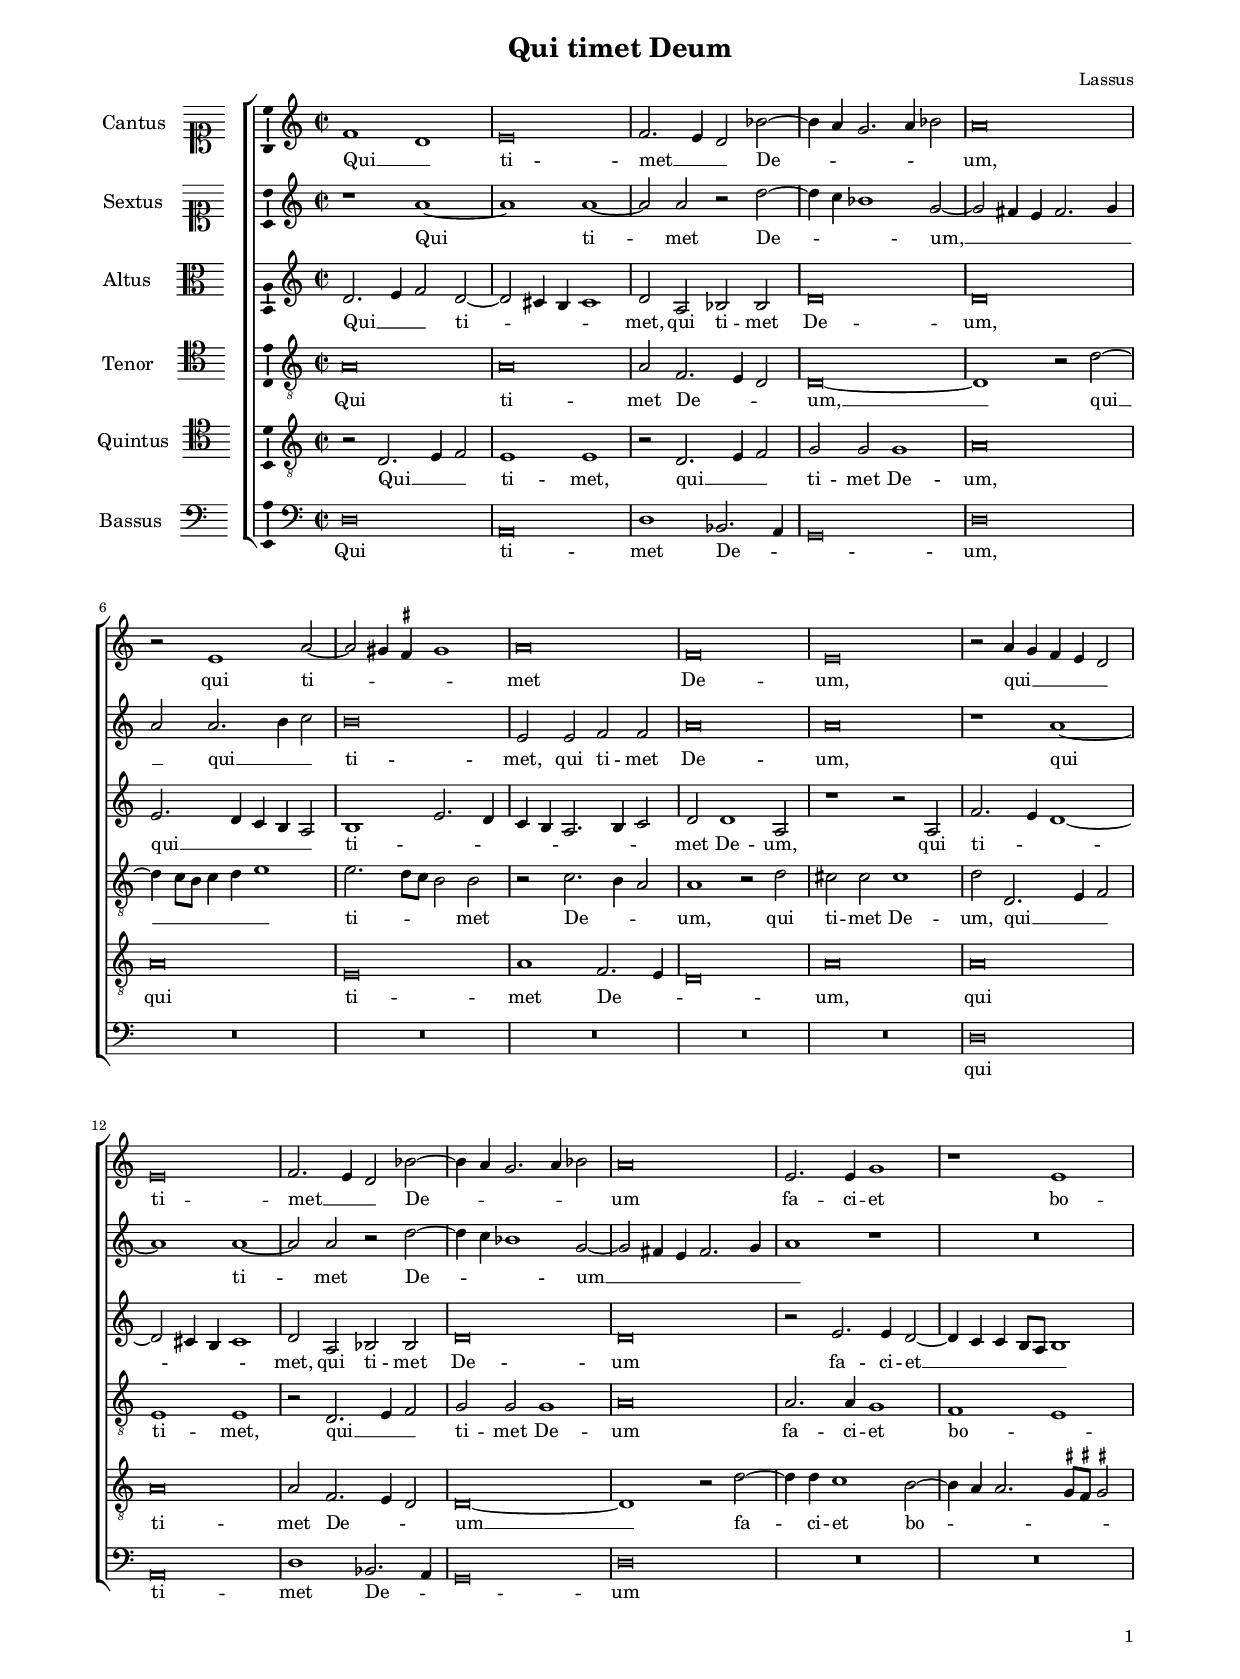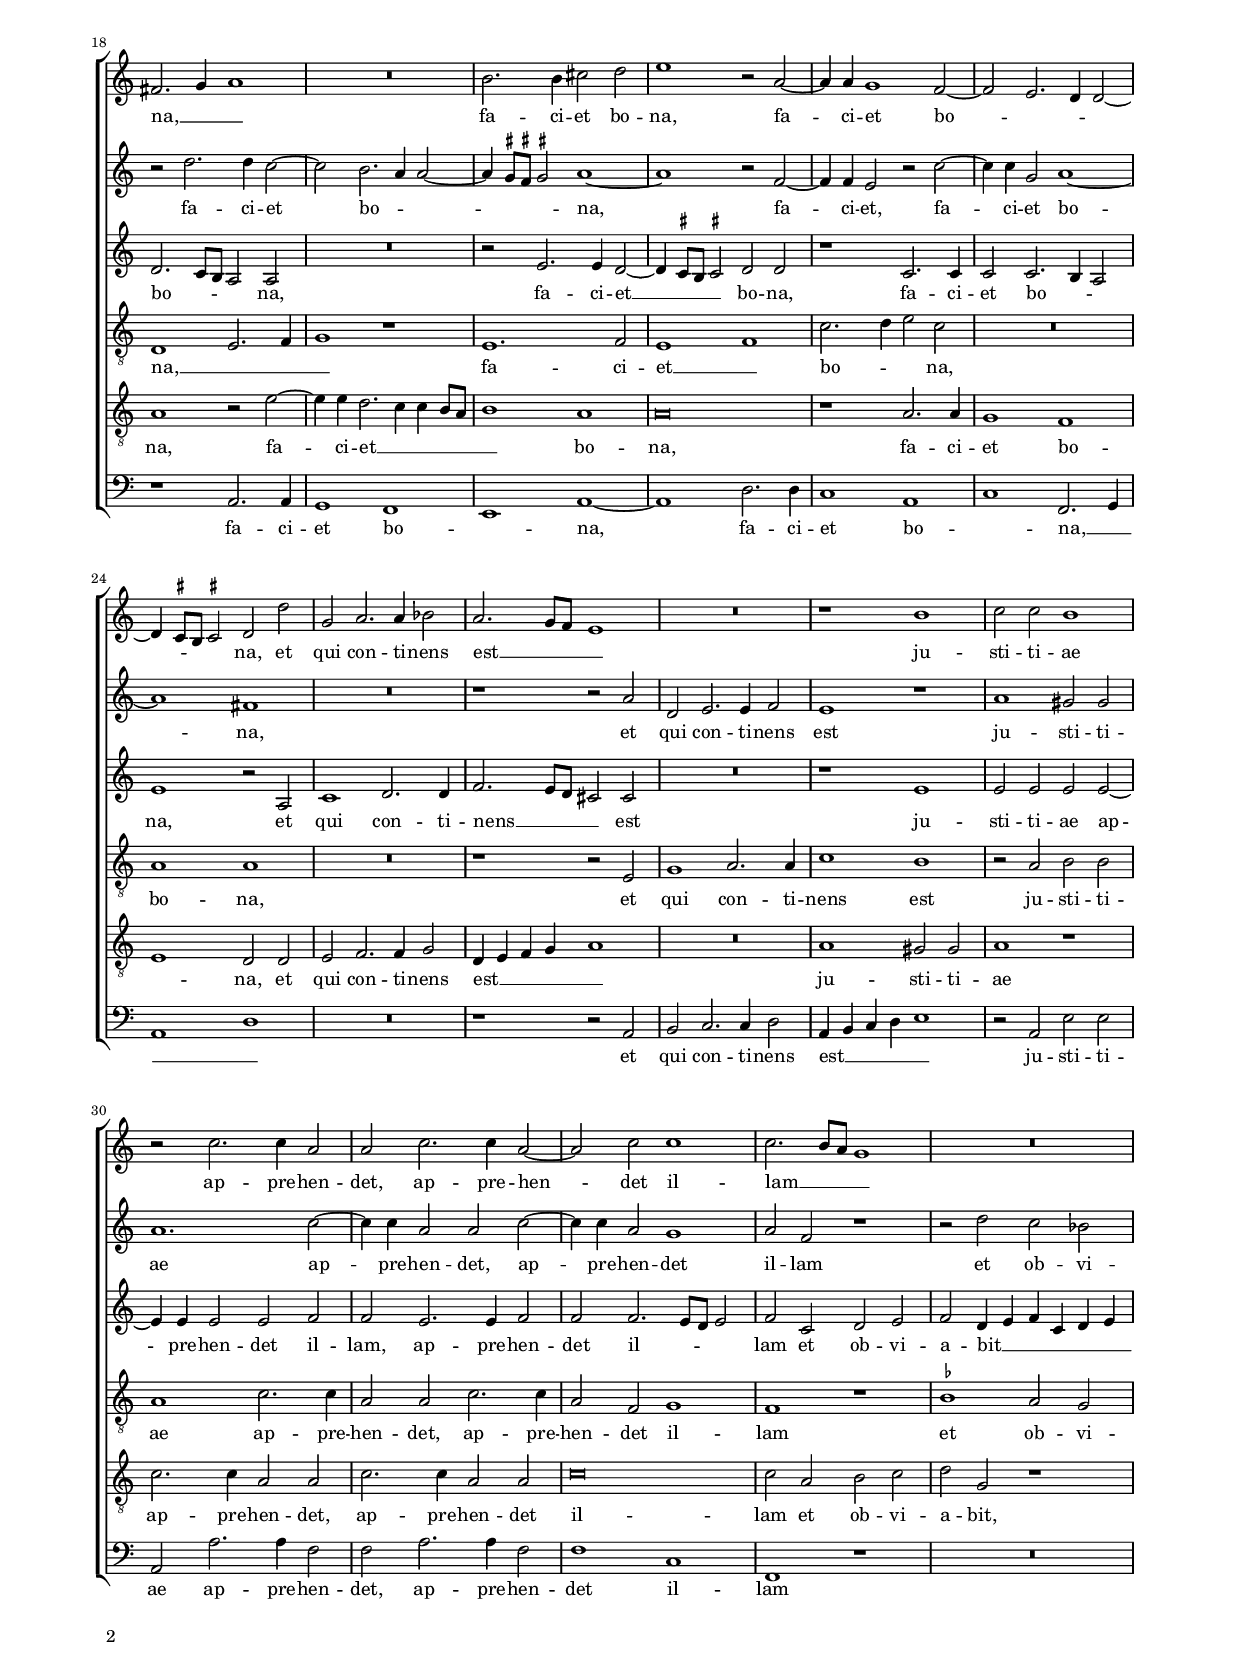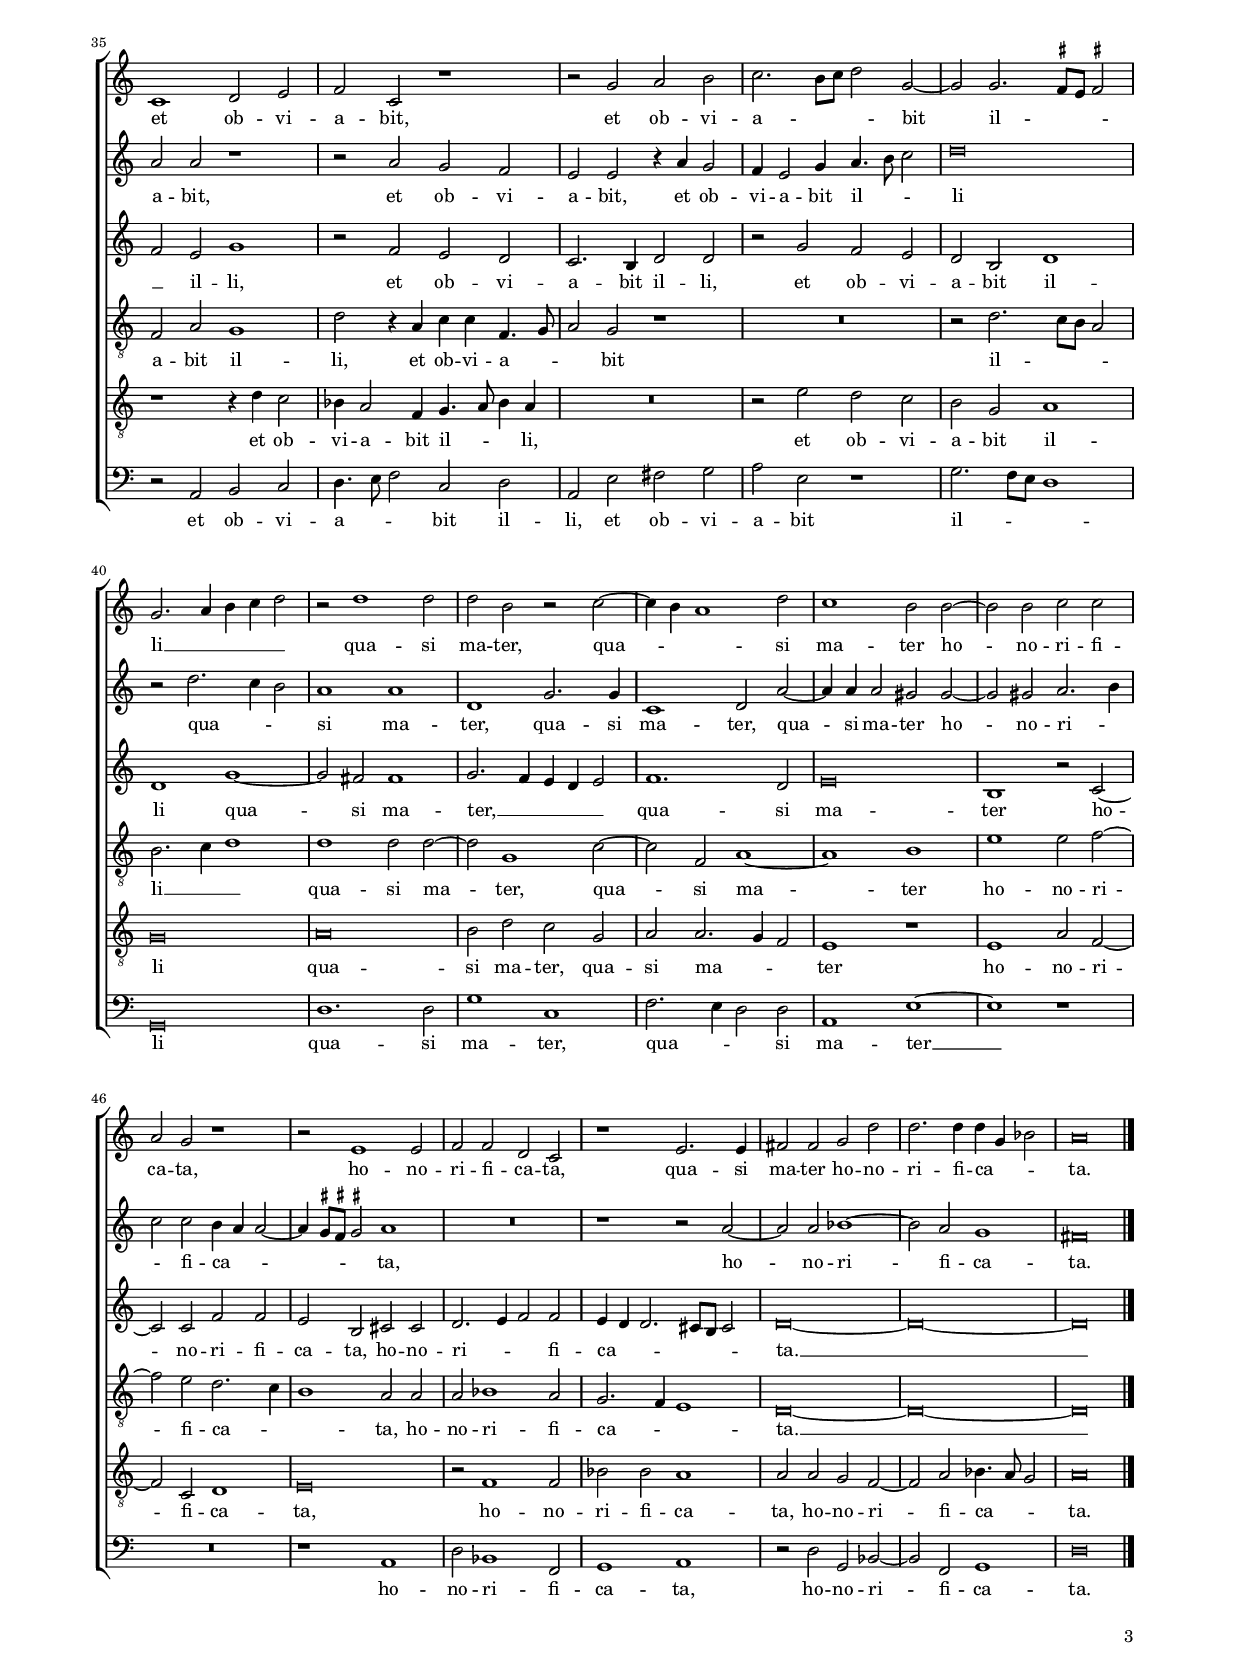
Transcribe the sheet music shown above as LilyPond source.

\header
{
  title="Qui timet Deum"
  composer="Lassus"
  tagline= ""
}

\version "2.20.0"
\include "deutsch.ly"
#(set-global-staff-size 15)
#(ly:set-option 'point-and-click #f)

	
global = {
	\key c \major
	\time 2/2 \set Score.measureLength = #(ly:make-moment 2/1)
	\skip 1*104 \bar "|."
	}

	ficta = { \once \set suggestAccidentals = ##t }
	
	forget = #(define-music-function (music) (ly:music?) #{
		\accidentalStyle forget
		$music
		\accidentalStyle default
		#})
        
        m = \melisma
        me = \melismaEnd


\paper
	{
	top-margin = 1.5 \cm
	bottom-margin = 0.9 \cm
	left-margin = 1.8 \cm
	right-margin = 1.8 \cm
	ragged-bottom = ##f
	ragged-last-bottom = ##t
	print-page-number = ##f
	system-system-spacing = #'((basic-distance . 17) (minimum-distance . 14) (padding . 5) (strechability . 250))
	scoreTitleMarkup = \markup { \fill-line  { \null \fontsize #4 \bold \fromproperty #'header:piece \fromproperty #'header:opus } }
    oddFooterMarkup=\markup   \fill-line { "" \fromproperty #'page:page-number-string }
    evenFooterMarkup=\markup  \fill-line { \fromproperty #'page:page-number-string "" }
    last-bottom-spacing = #'((basic-distance . 12) (minimum-distance . 7) (padding . 4))
	systems-per-page = 3
%	min-systems-per-page = 3
	}

incipitcantus = \markup { \score {
	{
	\set Staff.instrumentName = \markup { \fontsize #1 "Cantus" }
	\key c \major
	\clef soprano
	s4 \bar ""
	}
	\layout  {
	raggedright = ##t
	indent = 1.6 \cm
	line-width = 2.4 \cm
	\context { \Staff \remove Time_signature_engraver }
	\override Staff.Clef.Y-extent = #'(0 . 0)
	}} \hspace #1 }


incipitsextus = \markup { \score {
	{
	\set Staff.instrumentName = \markup { \fontsize #1 "Sextus" }
	\key c \major
	\clef soprano
	s4 \bar ""
	}
	\layout  {
	raggedright = ##t
	indent = 1.6 \cm
	line-width = 2.4 \cm
	\context { \Staff \remove Time_signature_engraver }
	\override Staff.Clef.Y-extent = #'(0 . 0)
	}} \hspace #1 }
      
      
incipitaltus = \markup { \score {
	{
	\set Staff.instrumentName = \markup { \fontsize #1 "Altus" }
	\key c \major
	\clef alto
	s4 \bar ""
	}
	\layout  {
	raggedright = ##t
	indent = 1.6 \cm
	line-width = 2.4 \cm
	\context { \Staff \remove Time_signature_engraver }
	\override Staff.Clef.Y-extent = #'(0 . 0)
	}} \hspace #1 }


incipittenor = \markup { \score {
	{
	\set Staff.instrumentName = \markup { \fontsize #1 "Tenor" }
	\key c \major
	\clef tenor
	s4 \bar ""
	}
	\layout  {
	raggedright = ##t
	indent = 1.6 \cm
	line-width = 2.4 \cm
	\context { \Staff \remove Time_signature_engraver }
	\override Staff.Clef.Y-extent = #'(0 . 0)
	}} \hspace #1 }
      
      
incipitquintus = \markup { \score {
	{
	\set Staff.instrumentName = \markup { \fontsize #1 "Quintus" }
	\key c \major
	\clef tenor
	s4 \bar ""
	}
	\layout  {
	raggedright = ##t
	indent = 1.6 \cm
	line-width = 2.4 \cm
	\context { \Staff \remove Time_signature_engraver }
	\override Staff.Clef.Y-extent = #'(0 . 0)
	}} \hspace #1 }
      
      
incipitbassus = \markup { \score {
	{
	\set Staff.instrumentName = \markup { \fontsize #1 "Bassus" }
	\key c \major
	\clef bass
	s4 \bar ""
	}
	\layout  {
	raggedright = ##t
	indent = 1.6 \cm
	line-width = 2.4 \cm
	\context { \Staff \remove Time_signature_engraver }
	\override Staff.Clef.Y-extent = #'(0 . 0)
	}} \hspace #1 }

        
cantus =  \relative c'
	{
	f1 \m d \me
	e\breve
	f2. \m e4 d2 \me b'~
	b4 \m a g2. a4 b2 \me
%5
	a\breve |
	r2 e1 a2~
	a2 \m gis4 \ficta fis gis1 \me
	a\breve
	f\breve
%10
	e\breve |
	r2 a4 \m g f e d2 \me
	e\breve
	f2. \m e4 d2 \me b'~
	b4 \m a g2. a4 b2 \me
%15
	a\breve |
	e2. e4 g1
	r1 e
	fis2. \m g4 a1 \me
	R\breve
%20
	h2. h4 cis2 d |
	e1 r2 a,~
	a4 a g1 f2~
	f2 \m e2. d4 d2~
	d4 \ficta cis8 h \ficta cis!2 \me d d'
%25
	g,2 a2. a4 b2 |
	a2. \m g8 f e1 \me
	R\breve
	r1 h'
	c2 c h1
%30
	r2 c2. c4 a2 |
	a2 c2. c4 a2~
	a2 c c1
	c2. \m h8 a g1 \me
	R\breve
%35
	c,1 d2 e |
	f2 c r1
	r2 g' a h
	c2. \m h8 c d2 \me g,~
	g2 g2. \m \ficta fis8 e \ficta fis!2 \me
%40
	g2. \m a4 h c d2 \me |
	r2 d1 d2
	d2 h r c~
	c4 \m h a1 \me d2
	c1 h2 h~
%45
	h2 h c c |
	a2 g r1
	r2 e1 e2
	f2 f d c
	r1 e2. e4
%50
	fis2 fis g d' |
	d2. d4 d \m g, b2 \me
	a\breve
	}
	

sextus = \relative c''
	{
	r1 a~
	a1 a~
	a2 a r d~
	d4 \m c b1 \me g2~
%5
	g2 \m fis4 e fis2. g4 |
	a2 \me a2. \m h4 c2 \me
	h\breve
	e,2 e f f
	a\breve
%10
	a\breve |
	r1 a~
	a1 a~
	a2 a r d~
	d4 \m c b1 \me g2~
%15
	g2 \m fis4 e fis2. g4 |
	a1 \me r
	R\breve
	r2 d2. d4 c2~
	c2 h2. \m a4 a2~
%20
	a4 \ficta gis8 \ficta fis \ficta gis!2 \me a1~ |
	a1 r2 f~
	f4 f e2 r c'~
	c4 c g2 a1~
	a1 fis
%25
	R\breve |
	r1 r2 a
	d,2 e2. e4 f2
	e1 r
	a1 gis2 gis
%30
	a1. c2~ |
	c4 c a2 a c~
	c4 c a2 g1
	a2 f r1
	r2 d' c b
%35
	a2 a r1 |
	r2 a g f
	e2 e r4 a g2
	f4 e2 g4 a4. \m h8 c2 \me
	d\breve
%40
	r2 d2. \m c4 h2 \me
	a1 a
	d,1 g2. g4
	c,1 d2 a'~
	a4 a a2 gis gis~
%45
	gis2 gis a2. \m h4 |
	c2 \me c h4 \m a a2~
	a4 \ficta gis8 \ficta fis \ficta gis!2 \me a1
	R\breve
	r1 r2 a~
%50
	a2 a b1~
	b2 a g1
	fis\breve
	}
	

altus =  \relative c'
    {
  	d2. \m e4 f2 \me d~
	d2 \m cis4 h cis1 \me
	d2 a b b
	d\breve
%5
	d\breve |
	e2. \m d4 c h a2 \me
	h1 \m e2. d4
	c4 h a2. h4 c2 \me
	d2 d1 a2
%10
	r1 r2 a |
	f'2. \m e4 d1~
	d2 cis4 h cis1 \me
	d2 a b b
	d\breve
%15
	d\breve |
	r2 e2. e4 d2~
	d4 \m c c h8 a h1 \me
	d2. \m c8 h a2 \me a
	R\breve
%20
	r2 e'2. e4 d2~ |
	d4 \m \ficta cis8 h \ficta cis!2 \me d d
	r1 c2. c4
	c2 c2. \m h4 a2 \me
	e'1 r2 a,
%25
	c1 d2. d4 |
	f2. \m e8 d cis2 \me cis
	R\breve
	r1 e
	e2 e e e~
%30
	e4 e e2 e f |
	f2 e2. e4 f2
	f2 f2. \m e8 d e2 \me
	f2 c d e
	f2 d4 \m e f c d e
%35
	f2 \me e g1 |
	r2 f e d
	c2. h4 d2 d
	r2 g f e
	d2 h d1
%40
	d1 g~ |
	g2 fis fis1
	g2. \m f4 e d e2 \me
	f1. d2
	e\breve
%45
	h1 r2 c~ |
	c2 c f f
	e2 h cis cis
	d2. \m e4 f2 \me f
	e4 \m d d2. cis8 h cis2 \me
%50
	d\breve~
	d\breve~
	d\breve
	}
	

tenor =  \relative c'
	{
	a\breve
	a\breve
	a2 f2. \m e4 d2 \me
	d\breve~
%5
	d1 r2 d'~ |
	d4 \m c8 h c4 d e1 \me
	e2. \m d8 c h2 \me h
	r2 c2. \m h4 a2 \me
	a1 r2 d
%10
	cis2 cis cis1 |
	d2 d,2. \m e4 f2 \me
	e1 e
	r2 d2. \m e4 f2 \me
	g2 g g1
%15
	a\breve |
	a2. a4 g1
	f1 \m e \me
	d1 \m e2. f4
	g1 \me r
%20
	e1. f2 |
	e1 \m f \me
	c'2. \m d4 e2 \me c
	R\breve
	a1 a
%25
	R\breve |
	r1 r2 e
	g1 a2. a4
	c1 h
	r2 a h h
%30
	a1 c2. c4 |
	a2 a c2. c4
	a2 f g1
	f1 r
	\ficta b1 a2 g
%35
	f2 a g1 |
	d'2 r4 a c c f,4. \m g8
	a2 \me g r1
	R\breve
	r2 d'2. \m c8 h a2 \me
%40
	h2. \m c4 d1 \me |
	d1 d2 d~
	d2 g,1 c2~
	c2 f, a1~
	a1 h
%45
	e1 e2 f~ |
	f2 e d2. \m c4
	h1 \me a2 a
	a2 b1 a2
	g2. \m f4 e1 \me
%50
	d\breve~
	d\breve~
	d\breve
	}
	
quintus  =  \relative c
	{
	r2 d2. \m e4 f2 \me
	e1 e
	r2 d2. \m e4 f2 \me
	g2 g g1
%5
	a\breve |
	a\breve
	e\breve
	a1 f2. \m e4
	d\breve \me
%10
	a'\breve |
	a\breve
	a\breve
	a2 f2. \m e4 d2 \me
	d\breve~
%15
	d1 r2 d'~ |
	d4 d c1 h2~
	h4 \m a a2. \ficta gis8 \ficta fis \ficta gis!2 \me
	a1 r2 e'~
	e4 e d2. \m c4 c h8 a
%20
	h1 \me a |
	a\breve
	r1 a2. a4
	g1 f \m
	e1 \me d2 d
%25
	e2 f2. f4 g2 |
	d4 \m e f g a1 \me
	R\breve
	a1 gis2 gis
	a1 r
%30
	c2. c4 a2 a |
	c2. c4 a2 a
	c\breve
	c2 a h c
	d2 g, r1
%35
	r1 r4 d' c2 |
	b4 a2 f4 g4. \m a8 b4 \me a
	R\breve
	r2 e' d c
	h2 g a1
%40
	g\breve |
	a\breve
	h2 d c g
	a2 a2. \m g4 f2 \me
	e1 r
%45
	e1 a2 f~ |
	f2 c d1
	e\breve
	r2 f1 f2
	b2 b a1
%50
	a2 a g f~
	f2 a b4. \m a8 g2 \me
	a\breve
	}


bassus  =  \relative c
	{
	d\breve
	a\breve
	d1 b2. \m a4
	g\breve \me
%5
	d'\breve |
	R
	R
	R
	R
%10
	R\breve |
	d\breve
	a\breve
	d1 b2. \m a4
	g\breve \me
%15
	d'\breve |
	R\breve
	R
	r1 a2. a4
	g1 f \m
%20
	e1 \me a~ |
	a1 d2. d4
	c1 a1 \m
	c1 \me f,2. \m g4
	a1 d \me
%25
	R\breve |
	r1 r2 a
	h2 c2. c4 d2
	a4 \m h c d e1 \me
	r2 a, e' e
%30
	a,2 a'2. a4 f2 |
	f2 a2. a4 f2
	f1 c
	f,1 r
	R\breve
%35
	r2 a h c
	d4. \m e8 f2 \me c d
	a2 e' fis g
	a2 e r1
	g2. \m f8 e d1 \me
%40
	g,\breve |
	d'1. d2
	g1 c,
	f2. \m e4 d2 \me d
	a1 e'~
%45
	e1 r |
	R\breve
	r1 a,
	d2 b1 f2
	g1 a
%50
	r2 d g, b~
	b2 f g1
	d'\breve
	}
	
	
lyricscantus = \lyricmode {
		Qui __ ti -- met __ De -- um,
		qui ti -- met De -- um,
		qui __ ti -- met __ De -- um
		fa -- ci -- et bo -- na, __
		fa -- ci -- et bo -- na,
		fa -- ci -- et bo -- na,
		et qui con -- ti -- nens est __ ju -- sti -- ti -- ae
		ap -- pre -- hen -- det,
		ap -- pre -- hen -- det il -- lam __
		et ob -- vi -- a -- bit,
		et ob -- vi -- a -- bit il -- li __
		qua -- si ma -- ter,
		qua -- si ma -- ter ho -- no -- ri -- fi -- ca -- ta,
		ho -- no -- ri -- fi -- ca -- ta,
		qua -- si ma -- ter ho -- no -- ri -- fi -- ca -- ta.
		}


lyricssextus = \lyricmode {
		Qui ti -- met De -- um, __
		qui __ ti -- met,
		qui ti -- met De -- um,
		qui ti -- met De -- um __
		fa -- ci -- et bo -- na,
		fa -- ci -- et,
		fa -- ci -- et bo -- na,
		et qui con -- ti -- nens est ju -- sti -- ti -- ae
		ap -- pre -- hen -- det,
		ap -- pre -- hen -- det il -- lam
		et ob -- vi -- a -- bit,
		et ob -- vi -- a -- bit,
		et ob -- vi -- a -- bit il -- li
		qua -- si ma -- ter,
		qua -- si ma -- ter,
		qua -- si ma -- ter ho -- no -- ri -- fi -- ca -- ta,
		ho -- no -- ri -- fi -- ca -- ta.
		}


lyricsaltus = \lyricmode {
		Qui __ ti -- met,
		qui ti -- met De -- um,
		qui __ ti -- met De -- um,
		qui ti -- met,
		qui ti -- met De -- um
		fa -- ci -- et __ bo -- na,
		fa -- ci -- et __ bo -- na,
		fa -- ci -- et bo -- na,
		et qui con -- ti -- nens __ est ju -- sti -- ti -- ae
		ap -- pre -- hen -- det il -- lam,
		ap -- pre -- hen -- det il -- lam
		et ob -- vi -- a -- bit __ il -- li,
		et ob -- vi -- a -- bit il -- li,
		et ob -- vi -- a -- bit il -- li
		qua -- si ma -- ter, __
		qua -- si ma -- ter
		ho -- no -- ri -- fi -- ca -- ta,
		ho -- no -- ri -- fi -- ca -- ta. __
		}


lyricstenor = \lyricmode {
		Qui ti -- met De -- um, __
		qui __ ti -- met De -- um,
		qui ti -- met De -- um,
		qui __ ti -- met,
		qui __ ti -- met De -- um
		fa -- ci -- et bo -- na, __
		fa -- ci -- et __ bo -- na,
		bo -- na,
		et qui con -- ti -- nens est ju -- sti -- ti -- ae
		ap -- pre -- hen -- det,
		ap -- pre -- hen -- det il -- lam
		et ob -- vi -- a -- bit il -- li,
		et ob -- vi -- a -- bit il -- li __
		qua -- si ma -- ter,
		qua -- si ma -- ter
		ho -- no -- ri -- fi -- ca -- ta,
		ho -- no -- ri -- fi -- ca -- ta. __
		}


lyricsquintus = \lyricmode {
		Qui __ ti -- met,
		qui __ ti -- met De -- um,
		qui ti -- met De -- um,
		qui ti -- met De -- um __
		fa -- ci -- et bo -- na,
		fa -- ci -- et __ bo -- na,
		fa -- ci -- et bo -- na,
		et qui con -- ti -- nens est __ ju -- sti -- ti -- ae
		ap -- pre -- hen -- det,
		ap -- pre -- hen -- det il -- lam
		et ob -- vi -- a -- bit,
		et ob -- vi -- a -- bit il -- li,
		et ob -- vi -- a -- bit il -- li
		qua -- si ma -- ter,
		qua -- si ma -- ter
		ho -- no -- ri -- fi -- ca -- ta,
		ho -- no -- ri -- fi -- ca -- ta,
		ho -- no -- ri -- fi -- ca -- ta.
		}

	
lyricsbassus = \lyricmode {
		Qui ti -- met De -- um,
		qui ti -- met De -- um
		fa -- ci -- et bo -- na,
		fa -- ci -- et bo -- na, __
		et qui con -- ti -- nens est __ ju -- sti -- ti -- ae
		ap -- pre -- hen -- det,
		ap -- pre -- hen -- det il -- lam
		et ob -- vi -- a -- bit il -- li,
		et ob -- vi -- a -- bit il -- li
		qua -- si ma -- ter,
		qua -- si ma -- ter __
		ho -- no -- ri -- fi -- ca -- ta,
		ho -- no -- ri -- fi -- ca -- ta.
		}


\score
{  
	% \transpose {
	\new ChoirStaff \with { \override StaffGrouper.staff-staff-spacing.basic-distance = #12 }
	<<

	\new Staff << \global
	\new Voice="v1" {
		\set Staff.instrumentName=\incipitcantus
		\set Staff.midiInstrument = "reed organ"
		\clef violin
		\cantus }
	\new Lyrics \lyricsto "v1" {\lyricscantus }
	>>


	\new Staff << \global
	\new Voice="v6" {
		\set Staff.instrumentName=\incipitsextus
		\set Staff.midiInstrument = "reed organ"
		\clef violin 
		\sextus}
	\new Lyrics \lyricsto "v6" {\lyricssextus }
	>>


	\new Staff << \global
	\new Voice="v2" {
		\set Staff.instrumentName=\incipitaltus
		\set Staff.midiInstrument = "reed organ"
		\clef violin 
		\altus}
	\new Lyrics \lyricsto "v2" {\lyricsaltus }
	>>


	\new Staff << \global
	\new Voice="v3" {
		\set Staff.instrumentName=\incipittenor
		\set Staff.midiInstrument = "reed organ"
		\clef "G_8"
		\tenor }
	\new Lyrics \lyricsto "v3" {\lyricstenor }
	>>


	\new Staff << \global
	\new Voice="v5" {
		\set Staff.instrumentName=\incipitquintus
		\set Staff.midiInstrument = "reed organ"
		\clef "G_8"
		\quintus}
	\new Lyrics \lyricsto "v5" {\lyricsquintus }
	>>


	\new Staff << \global
	\new Voice="v4" {
		\set Staff.instrumentName=\incipitbassus
		\set Staff.midiInstrument = "reed organ"
		\clef bass 
		\bassus }
	\new Lyrics \lyricsto "v4" {\lyricsbassus}
	>>

	>>
	% } % transpose

	\layout
	{
	indent = 2.5 \cm
%	\context { \Lyrics \override VerticalAxisGroup.nonstaff-relatedstaff-spacing.padding = #2 }
%	\context { \Lyrics \override LyricText.font-size = #1 }
	\context { \Staff \override TimeSignature.break-visibility = #end-of-line-invisible }
%	\context { \Voice \override Slur.transparent = ##t }
%	\context { \Voice \override AccidentalSuggestion.avoid-slur = #'ignore }
%	\context { \Voice \override AccidentalSuggestion.outside-staff-priority = ##f }
    \context { \Staff \consists "Ambitus_engraver" }
	\context { \Score \override BarNumber.padding = #2 }
	\context { \Voice \override NoteHead.style = #'baroque }
	}

\midi
	{
    	\tempo 2 = 90
	}

}


% EOF
